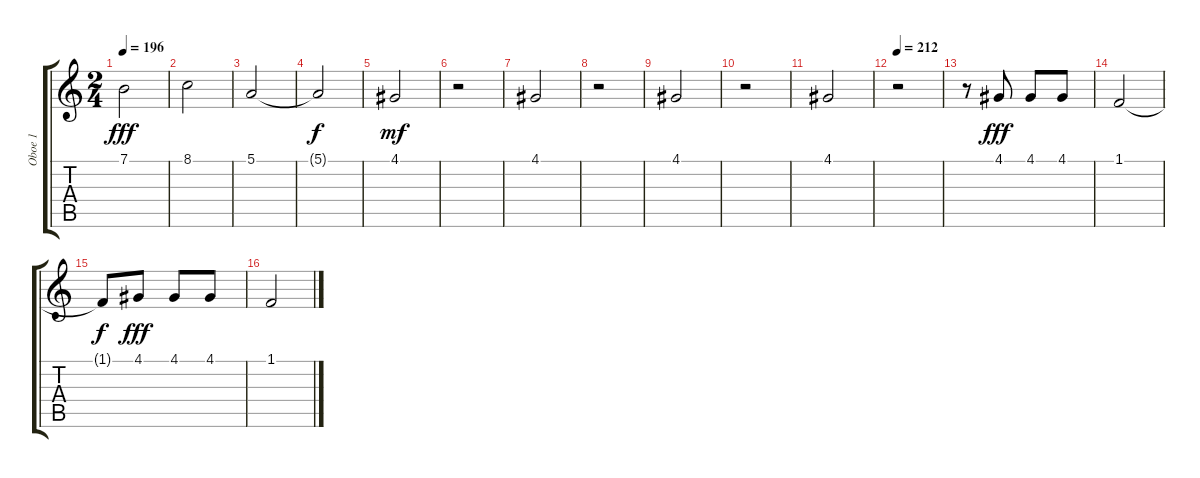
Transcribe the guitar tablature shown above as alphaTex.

\track ("Oboe 1" "Oboe 1") {instrument oboe}
\staff {score tabs}
\tuning (E4 B3 G3 D3 A2 E2) {hide}
\ts (2 4)
\tempo 196
\clef g2
\ks c
7.1.2{dy fff} |
8.1.2 |
5.1.2 |
5.1{t}.2{dy f} |
4.1.2{dy mf} |
r.2 |
4.1.2 |
r.2 |
4.1.2 |
r.2 |
4.1.2 |
\tempo 212
r.2 |
r.8 4.1.8{dy fff} 4.1.8 4.1.8 |
1.1.2 |
1.1{t}.8{dy f} 4.1.8{dy fff} 4.1.8 4.1.8 |
1.1.2
